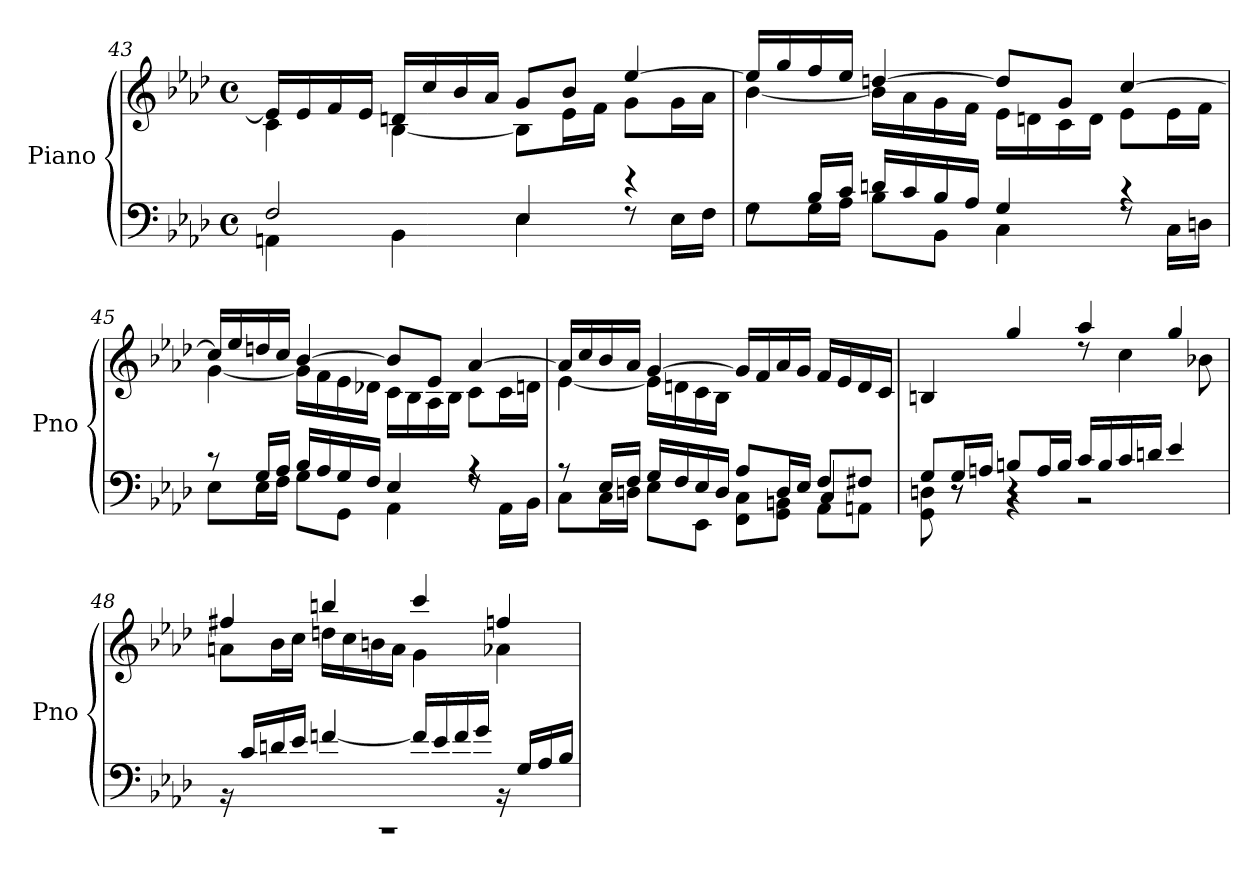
**kern	**kern
*part1	*part1
*staff2	*staff1
*I"Piano	*
*I'Pno	*
*clefF4	*clefG2
*k[b-e-a-d-]	*k[b-e-a-d-]
*M4/4	*M4/4
*met(c)	*met(c)
=43	=43
*^	*^
2F/	4AAn\	16e-/LL]	4c\
.	.	16e-/	.
.	.	16f/	.
.	.	16e-/JJ	.
.	4BB-\	16dn/LL	[4B-\
.	.	16cc/	.
.	.	16b-/	.
.	.	16a-/JJ	.
4E-/	4E-\	8g/L	8B-\L]
.	.	8b-/J	16e-\L
.	.	.	16f\JJ
4r	8rF	[4ee-/	8g\L
.	16E-\LL	.	16g\L
.	16F\JJ	.	16a-\JJ
!!LO:LB:g=z	!!
=44	=44	=44	=44
8rF	8G\L	16ee-/LL]	[4b-\
.	.	16gg/	.
16B-/LL	16G\L	16ff/	.
16c/JJ	16A-\JJ	16ee-/JJ	.
16dn/LL	8B-\L	[4ddn/	16b-\LL]
16c/	.	.	16a-\
16B-/	8BB-\J	.	16g\
16A-/JJ	.	.	16f\JJ
4G/	4C\	8dd/L]	16e-\LL
.	.	.	16dn\
.	.	8g/J	16c\
.	.	.	16d\JJ
4r	8rF	[4cc/	8e-\L
.	16C\LL	.	16e-\L
.	16Dn\JJ	.	16f\JJ
!!LO:LB:g=z	!!
=45	=45	=45	=45
8r	8E-\L	16cc/LL]	[4g\
.	.	16ee-/	.
16G/LL	16E-\L	16ddn/	.
16A-/JJ	16F\JJ	16cc/JJ	.
16B-/LL	8G\L	[4b-/	16g\LL]
16A-/	.	.	16f\
16G/	8GG\J	.	16e-\
16F/JJ	.	.	16d-X\JJ
4E-/	4AA-\	8b-/L]	16c\LL
.	.	.	16B-\
.	.	8e-/J	16A-\
.	.	.	16B-\JJ
4r	8rF	[4a-/	8c\L
.	16AA-\LL	.	16c\L
.	16BB-\JJ	.	16dn\JJ
=46	=46	=46	=46
*	*^	*	*
8r	8C\L	2.ryy	16a-/LL]	[4e-\
.	.	.	16cc/	.
16E-/LL	16C\L	.	16b-/	.
16F/JJ	16Dn\JJ	.	16a-/JJ	.
16G/LL	8E-\L	.	[4g/	16e-\LL]
16F/	.	.	.	16dn\
16E-/	8EE-\J	.	.	16c\
16D/JJ	.	.	.	16B-\JJ
8A-/L	8FF\ 8C\L	.	16g/LL]	2ryy
.	.	.	16f/	.
16D/L	8GG\ 8BBn\J	.	16a-/	.
16E-/JJ	.	.	16g/JJ	.
8F/L	8AA-\L	4C/	16f/LL	.
.	.	.	16e-/	.
8F#X/J	8AAn\J	.	16d/	.
.	.	.	16c/JJ	.
!!LO:PB:g=z	!!
=47	=47	=47	=47	=47
8G/L	8GG\ 8Dn\	8ryy	4Bn/	2ryy
16G/L	8r	8r	.	.
16An/JJ	.	.	.	.
8Bn/L	4rBB	4r	4gg/	.
16A/L	.	.	.	.
16B/JJ	.	.	.	.
16c/LL	2r	2ryy	4aa-/	8rdd
16B/	.	.	.	.
16c/	.	.	.	4cc\
16dn/JJ	.	.	.	.
4e-/	.	.	4gg/	.
.	.	.	.	8b-X\
*	*v	*v	*	*
!!LO:LB:g=z	!!
=48	=48	=48	=48
1rCC	16r	4ff#X/	8an\L
.	16c/LL	.	.
.	16dn/	.	16b-\L
.	16e-/JJ	.	16cc\JJ
.	[4fn/	4bbn/	16ddn\LL
.	.	.	16cc\
.	.	.	16bn\
.	.	.	16a\JJ
.	16f/LL]	4ccc/	4g\
.	16e-/	.	.
.	16f/	.	.
.	16g/JJ	.	.
.	16r	4ffn/	4a-X\
.	16G/LL	.	.
.	16A-/	.	.
.	16B-/JJ	.	.
*v	*v	*	*
*	*v	*v
=	=
*-	*-
